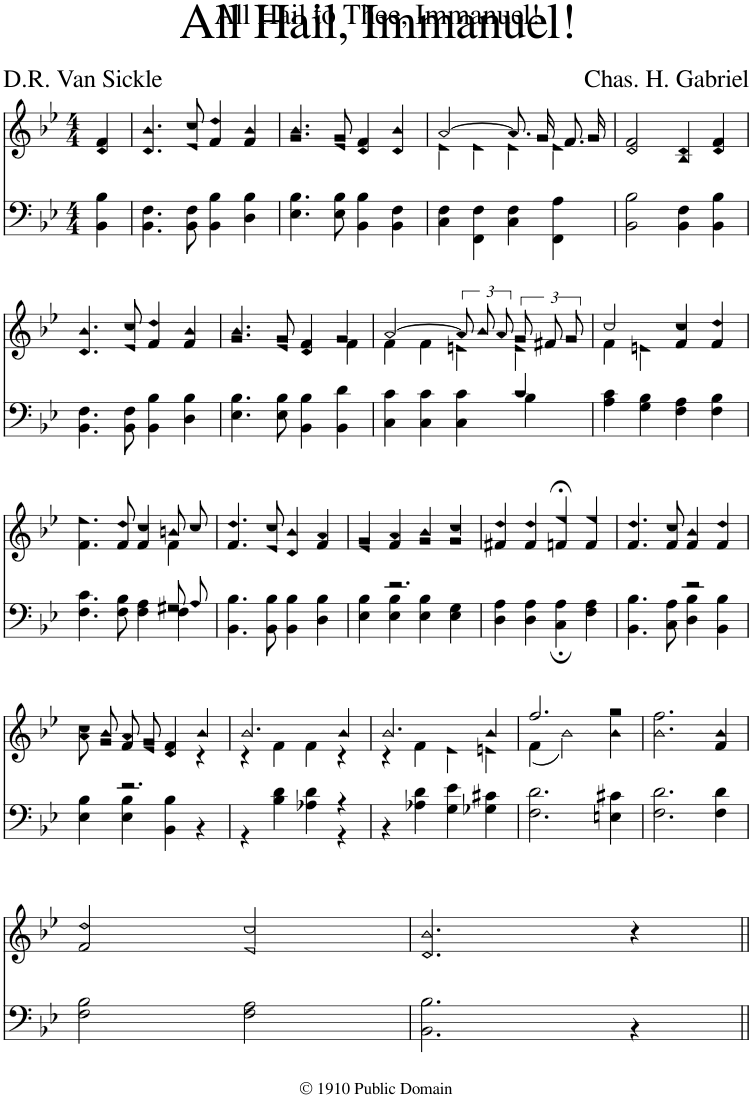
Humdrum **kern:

**kern	**kern
*part1	*part1
*staff2	*staff1
*I"Piano	*
*I'Pno	*
*clefF4	*clefG2
*k[b-e-]	*k[b-e-]
*M4/4	*M4/4
=	=
*^	*
4ryy	4BB-\ 4B-\	4d/ 4f/
=1	=1	=1
1ryy	4.BB-\ 4.F\	4.d/ 4.b-/
.	8BB-\ 8F\	8e-/ 8cc/
.	4BB-\ 4B-\	4f/ 4dd/
.	4D\ 4B-\	4f/ 4b-/
=2	=2	=2
1ryy	4.E-\ 4.B-\	4.g/ 4.b-/
.	8E-\ 8B-\	8e-/ 8g/
.	4BB-\ 4B-\	4d/ 4f/
.	4BB-\ 4F\	4d/ 4b-/
=3	=3	=3
*	*	*^
1ryy	4C\ 4F\	[2a/	4e-\
.	4FF\ 4F\	.	4e-\
.	4C\ 4F\	8.a/L]	4e-\
.	.	16g/Jk	.
.	4FF\ 4A\	8.f/L	4e-\
.	.	16g/Jk	.
*	*	*v	*v
=4	=4	=4
1ryy	2BB-\ 2B-\	2d/ 2f/
.	4BB-\ 4F\	4B-/ 4d/
.	4BB-\ 4B-\	4d/ 4f/
!!LO:LB:g=z
=5	=5	=5
4.ryy	4.BB-\ 4.F\	4.d/ 4.b-/
8ryy	8BB-\ 8F\	8e-/ 8cc/
2ryy	4BB-\ 4B-\	4f/ 4dd/
.	4D\ 4B-\	4f/ 4b-/
=6	=6	=6
*	*	*^
1ryy	4.E-\ 4.B-\	4.g/ 4.b-/	2.ryy
.	8E-\ 8B-\	8e-/ 8g/	.
.	4BB-\ 4B-\	4d/ 4f/	.
.	4BB-\ 4d\	4g/	4f\
=7	=7	=7	=7
*	*^	*	*
1ryy	2.ryy	4C\ 4c\	[2a/	4f\
.	.	4C\ 4c\	.	4f\
.	.	4C\ 4c\	12a/L]	4en\
.	.	.	12b-/	.
.	.	.	12a/J	.
.	4c/	4B-\	12g/L	4e\
.	.	.	12f#X/	.
.	.	.	12g/J	.
*	*v	*v	*	*
=8	=8	=8	=8
1ryy	4A\ 4c\	2cc/	4f\
.	4G\ 4B-\	.	4en\
.	4F\ 4A\	4f/ 4cc/	2ryy
.	4F\ 4B-\	4f/ 4dd/	.
!!LO:LB:g=z	!!
=9	=9	=9	=9
*	*^	*	*
1ryy	2.ryy	4.F\ 4.c\	4.f\ 4.ee-\	2.ryy
.	.	8F\ 8B-\	8f/ 8dd/	.
.	.	4F\ 4A\	4f/ 4cc/	.
.	8G#X/L	4F\	8bn/L	4f\
.	8A/J	.	8cc/J	.
*	*v	*v	*	*
*	*	*v	*v
=10	=10	=10
1ryy	4.BB-\ 4.B-\	4.f/ 4.dd/
.	8BB-\ 8B-\	8e-/ 8cc/
.	4BB-\ 4B-\	4d/ 4b-/
.	4D\ 4B-\	4f/ 4a/
=11	=11	=11
*	*^	*
1ryy	4ryy	4E-\ 4B-\	4e-/ 4g/
.	2.r	4E-\ 4B-\	4f/ 4a/
.	.	4E-\ 4B-\	4g/ 4b-/
.	.	4E-\ 4G\	4g/ 4cc/
*	*v	*v	*
=12	=12	=12
1ryy	4D\ 4A\	4f#X/ 4dd/
.	4D\ 4A\	4f#/ 4dd/
.	4C\; 4A\;	4fn/;< 4ee-/;<
.	4F\ 4A\	4f/ 4ee-/
=13	=13	=13
*	*^	*
1ryy	2ryy	4.BB-\ 4.B-\	4.f/ 4.dd/
.	.	8C\ 8A\	8f/ 8cc/
.	2r	4D\ 4B-\	4f/ 4b-/
.	.	4BB-\ 4B-\	4f/ 4dd/
!!LO:LB:g=z
=14	=14	=14	=14
*	*	*	*^
1ryy	4ryy	4E-\ 4B-\	8a/ 8cc/L	2.ryy
.	.	.	8g/ 8b-/J	.
.	2.r	4E-\ 4B-\	8f/ 8a/L	.
.	.	.	8e-/ 8g/J	.
.	.	4BB-\ 4B-\	4d/ 4f/	.
.	.	4r	4b-/	4r
=15	=15	=15	=15	=15
1ryy	2.ryy	4r	2.b-/	4r
.	.	4B-\ 4d\	.	4f\
.	.	4A-X\ 4d\	.	4f\
.	4r	4r	4b-/	4r
*	*v	*v	*	*
=16	=16	=16	=16
1ryy	4r	2.b-/	4r
.	4A-X\ 4d\	.	4f\
.	4G\ 4e-\	.	4e-\
.	4G-X\ 4c#X\	4b-/	4en\
=17	=17	=17	=17
1ryy	2.F\ 2.d\	2.ff/	(4f\
.	.	.	2b-\)
.	4En\ 4c#X\	4b-\ 4gg\	4ryy
*	*	*v	*v
=18	=18	=18
1ryy	2.F\ 2.d\	2.b-\ 2.ff\
.	4F\ 4d\	4f/ 4b-/
!!LO:LB:g=z
=19	=19	=19
1ryy	2F\ 2B-\	2f/ 2dd/
.	2F\ 2A\	2e-/ 2cc/
=20	=20	=20
1ryy	2.BB-\ 2.B-\	2.d/ 2.b-/
.	4r	4r
*v	*v	*
=||	=||
*-	*-
